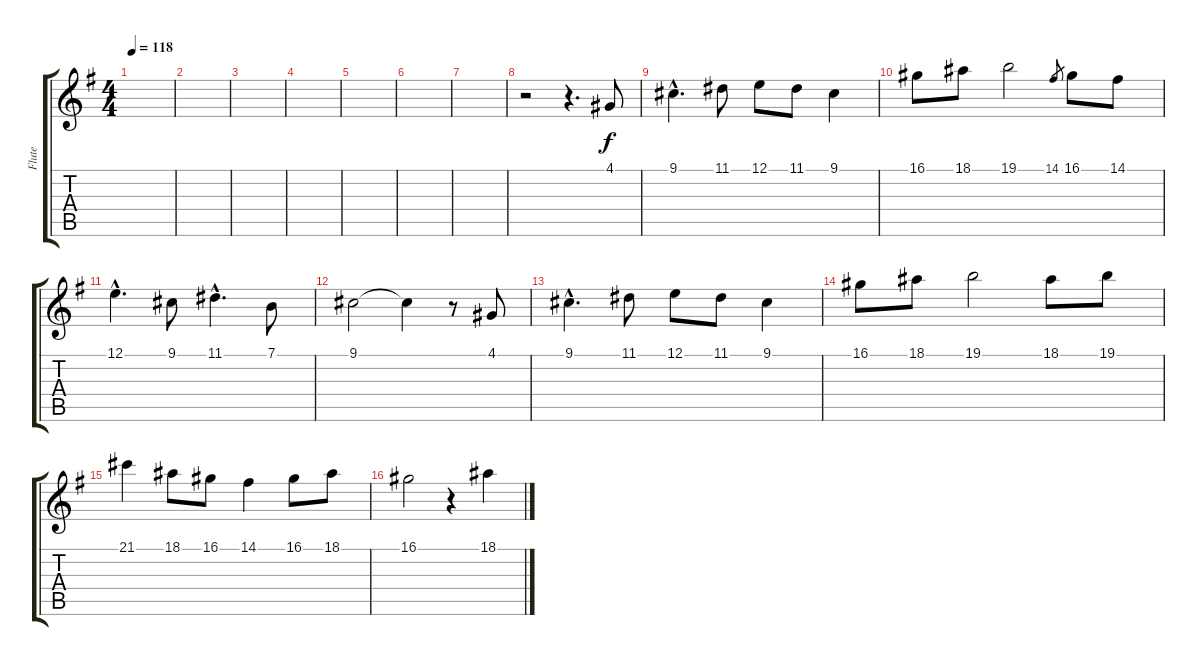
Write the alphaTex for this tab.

\track ("Flute" "Flute") {instrument flute}
\staff {score tabs}
\tuning (E4 B3 G3 D3 A2 E2) {hide}
\ts (4 4)
\tempo 118
\clef g2
\ks eminor
|
|
|
|
|
|
|
r.2 r.4{d} 4.1.8 |
9.1{hac}.4{d} 11.1.8 12.1.8 11.1.8 9.1.4 |
16.1.8 18.1.8 19.1.2 14.1.8{gr} 16.1.8 14.1.8 |
12.1{hac}.4{d} 9.1.8 11.1{hac}.4{d} 7.1.8 |
9.1.2 9.1{t}.4 r.8 4.1.8 |
9.1{hac}.4{d} 11.1.8 12.1.8 11.1.8 9.1.4 |
16.1.8 18.1.8 19.1.2 18.1.8 19.1.8 |
21.1.4 18.1.8 16.1.8 14.1.4 16.1.8 18.1.8 |
16.1.2 r.4 18.1.4
